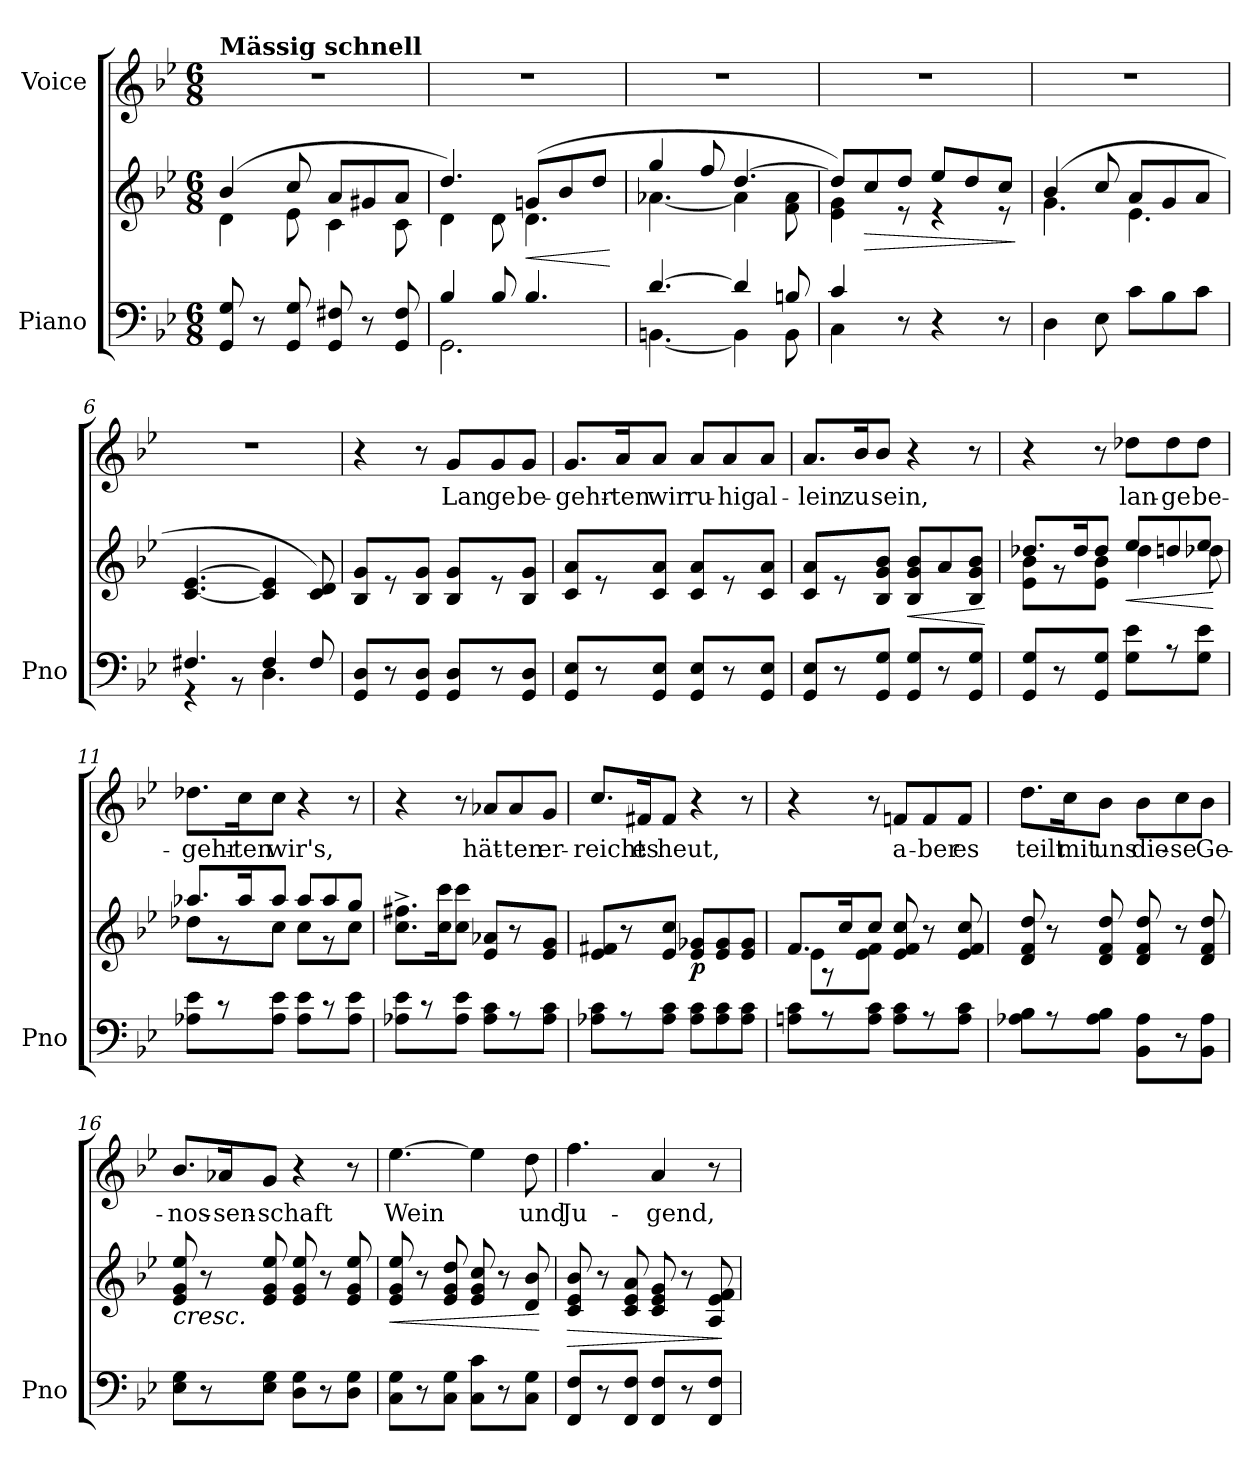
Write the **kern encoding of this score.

**kern	**kern	**dynam	**kern	**text
*part2	*part2	*part2	*part1	*part1
*staff3	*staff2	*staff2/3	*staff1	*staff1
*I"Piano	*	*	*I"Voice	*
*I'Pno	*	*	*	*
*clefF4	*clefG2	*	*clefG2	*
*k[b-e-]	*k[b-e-]	*	*k[b-e-]	*
*M6/8	*M6/8	*	*M6/8	*
=1	=1	=1	=1	=1
*	*^	*	*	*
!	!	!	!	!LO:TX:a:B:t=Mässig schnell	!
8GG/ 8G/	(4b-/	4d\	.	2.r	.
8r	.	.	.	.	.
8GG/ 8G/	8cc/	8e-\	.	.	.
8GG/ 8F#X/	8a/L	4c\	.	.	.
8r	8g#X/	.	.	.	.
8GG/ 8F#/	8a/J	8c\	.	.	.
=2	=2	=2	=2	=2	=2
*^	*	*	*	*	*
4B-/	2.GG\	4.dd/)	4d\	.	2.r	.
8B-/	.	.	8d\	.	.	.
!	!	!	!	!LO:HP:b	!	!
4.B-/	.	(8gn/L	4.d\	<	.	.
.	.	8b-/	.	.	.	.
.	.	8dd/J	.	.	.	.
*v	*v	*	*	*	*	*
*	*v	*v	*	*	*
.	.	[	.	.
=3	=3	=3	=3	=3
*^	*^	*	*	*
[4.d/	[4.BBn\	4gg/	[4.a-X\	.	2.r	.
.	.	8ff/	.	.	.	.
4d/]	4BB\]	[4.dd/	4a-\]	.	.	.
8Bn/	8BB\	.	8f\ 8a-\	.	.	.
=4	=4	=4	=4	=4	=4	=4
4c/	4C\	8dd/L])	4e-\ 4g\	.	2.r	.
!	!	!	!	!LO:HP:b	!	!
.	.	8cc/	.	>	.	.
8r	2ryy	8dd/J	8r	.	.	.
4r	.	8ee-/L	4r	.	.	.
.	.	8dd/	.	.	.	.
8r	.	8cc/J	8r	.	.	.
*v	*v	*	*	*	*	*
*	*v	*v	*	*	*
.	.	]	.	.
=5	=5	=5	=5	=5
*	*^	*	*	*
4D\	(4b-/	4.g\	.	2.r	.
8E-\	8cc/	.	.	.	.
8c\L	8a/L	4.e-\	.	.	.
8B-\	8g/	.	.	.	.
8c\J	8a/J	.	.	.	.
*	*v	*v	*	*	*
=6	=6	=6	=6	=6
*^	*	*	*	*
4.F#X/	4r	[4.c/ [4.e-/	.	2.r	.
.	8r	.	.	.	.
4F#/	4.D\	4c/] 4e-/]	.	.	.
8F#/	.	8c/ 8d/)	.	.	.
*v	*v	*	*	*	*
=7	=7	=7	=7	=7
8GG/ 8D/L	8B-/ 8g/L	.	4r	.
8r	8r	.	.	.
8GG/ 8D/J	8B-/ 8g/J	.	8r	.
8GG/ 8D/L	8B-/ 8g/L	.	8g/L	Lan
8r	8r	.	8g/	-ge
8GG/ 8D/J	8B-/ 8g/J	.	8g/J	be-
=8	=8	=8	=8	=8
8GG/ 8E-/L	8c/ 8a/L	.	8.g/L	-gehr-
8r	8r	.	.	.
.	.	.	16a/K	-ten
8GG/ 8E-/J	8c/ 8a/J	.	8a/J	wir
8GG/ 8E-/L	8c/ 8a/L	.	8a/L	ru-
8r	8r	.	8a/	-hig
8GG/ 8E-/J	8c/ 8a/J	.	8a/J	al-
=9	=9	=9	=9	=9
8GG/ 8E-/L	8c/ 8a/L	.	8.a/L	-lein
8r	8r	.	.	.
.	.	.	16b-/K	zu
8GG/ 8G/J	8B-/ 8g/ 8b-/J	.	8b-/J	sein,
!	!	!LO:HP:b	!	!
8GG/ 8G/L	8B-/ 8g/ 8b-/L	<	4r	.
8r	8a/	.	.	.
8GG/ 8G/J	8B-/ 8g/ 8b-/J	.	8r	.
.	.	[	.	.
=10	=10	=10	=10	=10
*	*^	*	*	*
8GG/ 8G/L	8.dd-X/L	8e-\ 8b-\L	.	4r	.
8r	.	8r	.	.	.
.	16dd-/K	.	.	.	.
8GG/ 8G/J	8dd-/J	8e-\ 8b-\J	.	8r	.
!	!	!	!LO:HP:b	!	!
8G\ 8e-\L	8ee-/L	4dd-\	<	8dd-X\L	lan-
8r	8ddn/	.	.	8dd-\	-ge
8G\ 8e-\J	8ee-/J	8dd-X\	.	8dd-\J	be-
*	*v	*v	*	*	*
.	.	[	.	.
=11	=11	=11	=11	=11
*	*^	*	*	*
8A-X\ 8e-\L	8.aa-X/L	8dd-X\L	.	8.dd-X\L	-gehr-
8r	.	8r	.	.	.
.	16aa-/K	.	.	16cc\K	-ten
8A-\ 8e-\J	8aa-/J	8cc\J	.	8cc\J	wir's,
8A-\ 8e-\L	8aa-/L	8cc\L	.	4r	.
8r	8aa-/	8r	.	.	.
8A-\ 8e-\J	8gg/J	8cc\J	.	8r	.
*	*v	*v	*	*	*
=12	=12	=12	=12	=12
8A-X\ 8e-\L	8.cc\^ 8.ff#X\^L	.	4r	.
8r	.	.	.	.
.	16cc\ 16ccc\K	.	.	.
8A-\ 8e-\J	8cc\ 8ccc\J	.	8r	.
8A-\ 8c\L	8e-/ 8a-X/L	.	8a-X/L	hät-
8r	8r	.	8a-/	-ten
8A-\ 8c\J	8e-/ 8g/J	.	8g/J	er-
=13	=13	=13	=13	=13
8A-X\ 8c\L	8e-/ 8f#X/L	.	8.cc/L	-reicht
8r	8r	.	.	.
.	.	.	16f#X/K	es
8A-\ 8c\J	8e-/ 8cc/J	.	8f#/J	heut,
!	!	!LO:DY:b	!	!
8A-\ 8c\L	8e-/ 8g-X/L	p	4r	.
8A-\ 8c\	8e-/ 8g-/	.	.	.
8A-\ 8c\J	8e-/ 8g-/J	.	8r	.
=14	=14	=14	=14	=14
*	*^	*	*	*
8An\ 8c\L	8.f/L	8e-\L	.	4r	.
8r	.	8r	.	.	.
.	16cc/K	.	.	.	.
8A\ 8c\J	8cc/J	8e-\ 8f\J	.	8r	.
8A\ 8c\L	8e-/ 8f/ 8cc/	4.ryy	.	8fn/L	a-
8r	8r	.	.	8f/	-ber
8A\ 8c\J	8e-/ 8f/ 8cc/	.	.	8f/J	es
*	*v	*v	*	*	*
=15	=15	=15	=15	=15
8A-X\ 8B-\L	8d/ 8f/ 8dd/	.	8.dd\L	teilt
8r	8r	.	.	.
.	.	.	16cc\K	mit
8A-\ 8B-\J	8d/ 8f/ 8dd/	.	8b-\J	uns
8BB-\ 8A-\L	8d/ 8f/ 8dd/	.	8b-\L	die-
8r	8r	.	8cc\	-se
8BB-\ 8A-\J	8d/ 8f/ 8dd/	.	8b-\J	Ge-
=16	=16	=16	=16	=16
!	!LO:TX:b:i:t=cresc.	!	!	!
8E-\ 8G\L	8e-/ 8g/ 8ee-/	.	8.b-/L	-nos-
8r	8r	.	.	.
.	.	.	16a-X/K	-sen-
8E-\ 8G\J	8e-/ 8g/ 8ee-/	.	8g/J	-schaft
8D\ 8G\L	8e-/ 8g/ 8ee-/	.	4r	.
8r	8r	.	.	.
8D\ 8G\J	8e-/ 8g/ 8ee-/	.	8r	.
=17	=17	=17	=17	=17
!	!	!LO:HP:b	!	!
8C\ 8G\L	8e-/ 8g/ 8ee-/	<	[4.ee-\	Wein
8r	8r	.	.	.
8C\ 8G\J	8e-/ 8g/ 8dd/	.	.	.
8C\ 8c\L	8e-/ 8g/ 8cc/	.	4ee-\]	.
8r	8r	.	.	.
8C\ 8G\J	8d/ 8b-/	.	8dd\	und
.	.	[	.	.
=18	=18	=18	=18	=18
!	!	!LO:HP:b	!	!
8FF/ 8F/L	8c/ 8e-/ 8b-/	>	4.ff\	Ju-
8r	8r	.	.	.
8FF/ 8F/J	8c/ 8e-/ 8a/	.	.	.
8FF/ 8F/L	8c/ 8e-/ 8g/	.	4a/	-gend,
8r	8r	.	.	.
8FF/ 8F/J	8A/ 8e-/ 8f/	.	8r	.
.	.	]	.	.
=	=	=	=	=
*-	*-	*-	*-	*-
